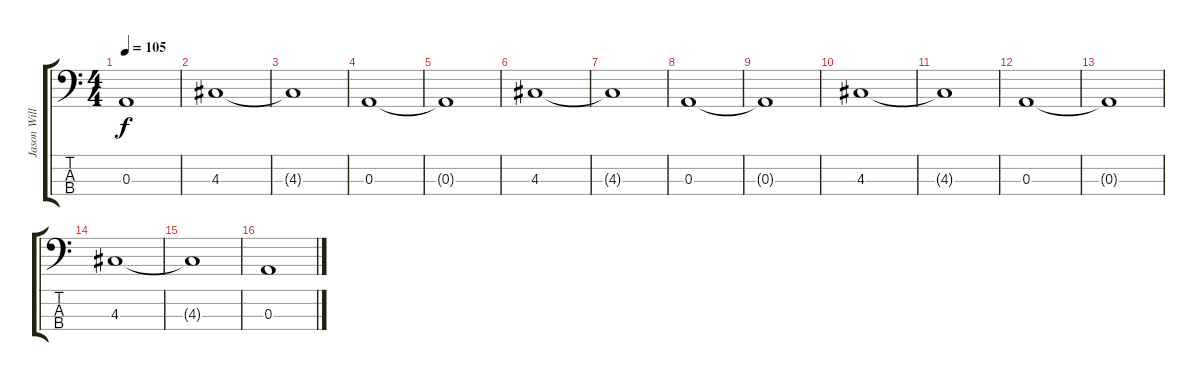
\track ("Jason William Walton" "Jason Will") {instrument electricbassfinger}
\staff {score tabs}
\tuning (G2 D2 A1 E1) {hide}
\ts (4 4)
\tempo 105
\clef f4
\ks c
0.3{t}.1{dy f} |
4.3.1 |
4.3{t}.1 |
0.3.1 |
0.3{t}.1 |
4.3.1 |
4.3{t}.1 |
0.3.1 |
0.3{t}.1 |
4.3.1 |
4.3{t}.1 |
0.3.1 |
0.3{t}.1 |
4.3.1 |
4.3{t}.1 |
0.3.1
